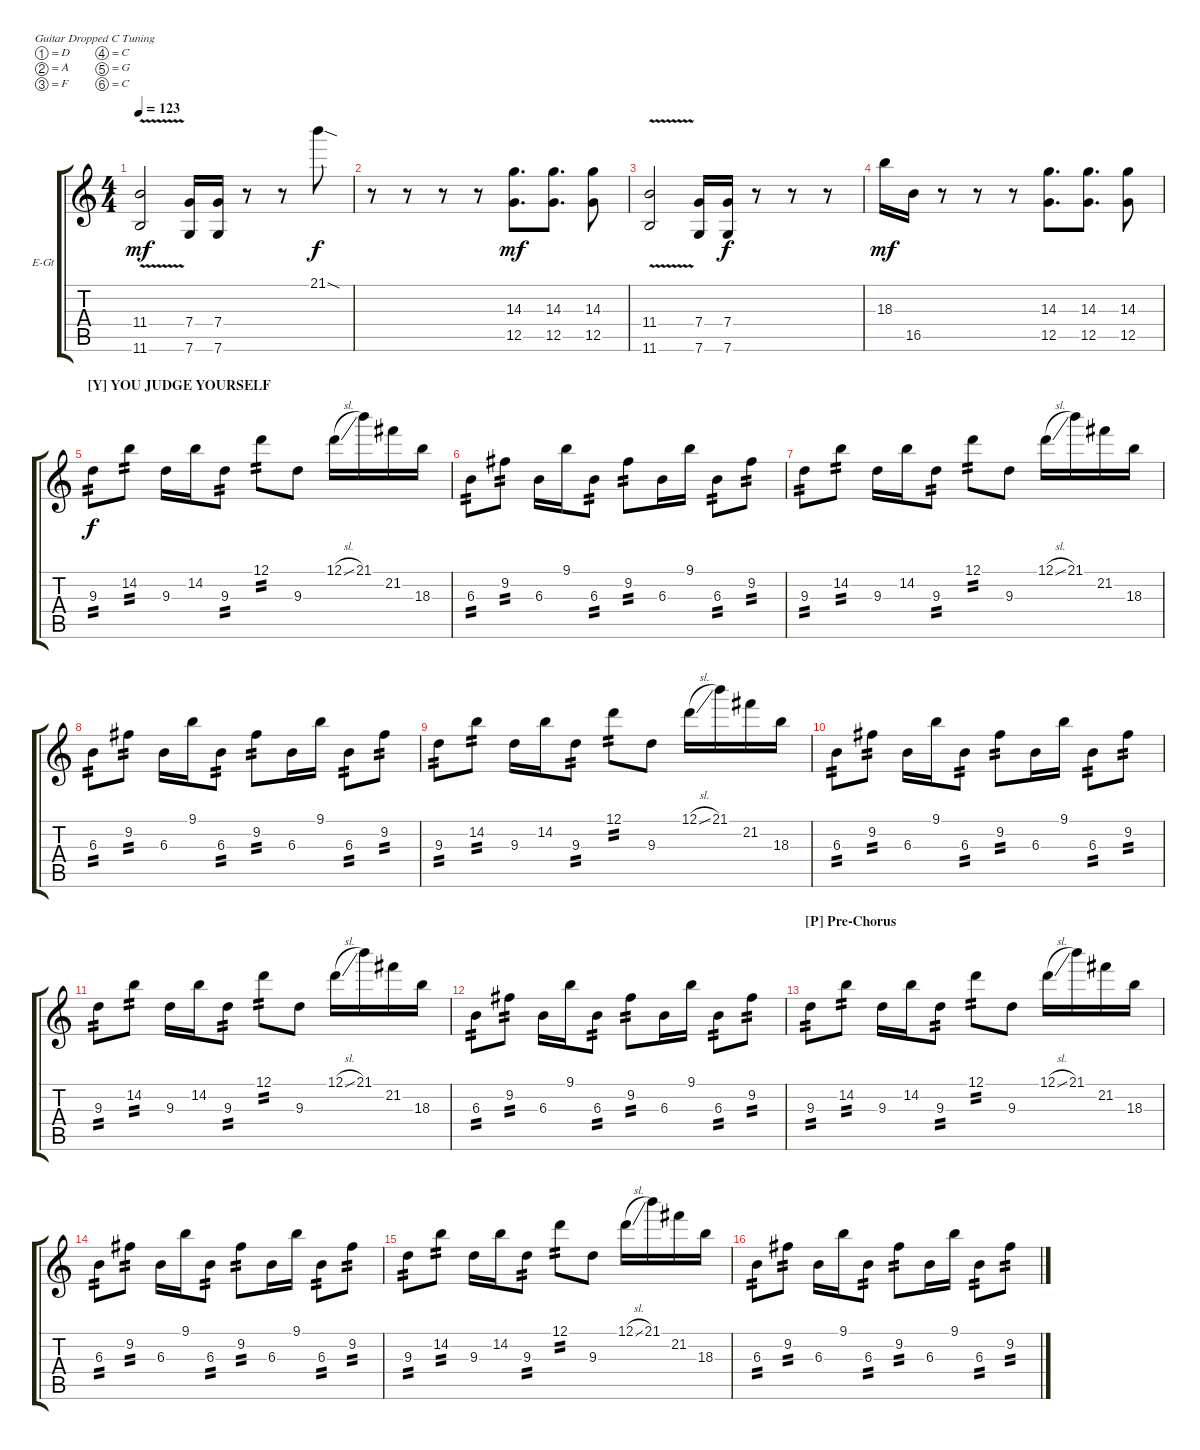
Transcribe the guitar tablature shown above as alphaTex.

\defaultSystemsLayout 4
\bracketExtendMode groupsimilarinstruments
\firstSystemTrackNameOrientation horizontal
\otherSystemsTrackNameOrientation horizontal
\track ("K-Bo" "E-Gt") {instrument distortionguitar}
\staff {score tabs}
\tuning (D4 A3 F3 C3 G2 C2)
\ts (4 4)
\tempo 123
\clef g2
\ks c
(11.6{v} 11.4{v}).2{dy mf} (7.6 7.4).16 (7.6 7.4).16 r.8 r.8 21.1{sod}.8{dy f} |
r.8 r.8 r.8 r.8 (12.5 14.3).8{d dy mf} (14.3 12.5).8{d} (14.3 12.5).8 |
(11.6{v} 11.4{v}).2 (7.6 7.4).16 (7.4 7.6).16{dy f} r.8 r.8 r.8 |
18.3.16{dy mf} 16.5.16 r.8 r.8 r.8 (12.5 14.3).8{d} (14.3 12.5).8{d} (14.3 12.5).8 |
\section ("Y" "YOU JUDGE YOURSELF")
9.3.8{tp 2 dy f} 14.2.8{tp 2} 9.3.16 14.2.16 9.3.8{tp 2} 12.1.8{tp 2} 9.3.8 12.1{sl}.16 21.1.16 21.2.16 18.3.16 |
6.3.8{tp 2} 9.2.8{tp 2} 6.3.16 9.1.16 6.3.8{tp 2} 9.2.8{tp 2} 6.3.16 9.1.16 6.3.8{tp 2} 9.2.8{tp 2} |
9.3.8{tp 2} 14.2.8{tp 2} 9.3.16 14.2.16 9.3.8{tp 2} 12.1.8{tp 2} 9.3.8 12.1{sl}.16 21.1.16 21.2.16 18.3.16 |
6.3.8{tp 2} 9.2.8{tp 2} 6.3.16 9.1.16 6.3.8{tp 2} 9.2.8{tp 2} 6.3.16 9.1.16 6.3.8{tp 2} 9.2.8{tp 2} |
9.3.8{tp 2} 14.2.8{tp 2} 9.3.16 14.2.16 9.3.8{tp 2} 12.1.8{tp 2} 9.3.8 12.1{sl}.16 21.1.16 21.2.16 18.3.16 |
6.3.8{tp 2} 9.2.8{tp 2} 6.3.16 9.1.16 6.3.8{tp 2} 9.2.8{tp 2} 6.3.16 9.1.16 6.3.8{tp 2} 9.2.8{tp 2} |
9.3.8{tp 2} 14.2.8{tp 2} 9.3.16 14.2.16 9.3.8{tp 2} 12.1.8{tp 2} 9.3.8 12.1{sl}.16 21.1.16 21.2.16 18.3.16 |
6.3.8{tp 2} 9.2.8{tp 2} 6.3.16 9.1.16 6.3.8{tp 2} 9.2.8{tp 2} 6.3.16 9.1.16 6.3.8{tp 2} 9.2.8{tp 2} |
\section ("P" "Pre-Chorus")
9.3.8{tp 2} 14.2.8{tp 2} 9.3.16 14.2.16 9.3.8{tp 2} 12.1.8{tp 2} 9.3.8 12.1{sl}.16 21.1.16 21.2.16 18.3.16 |
6.3.8{tp 2} 9.2.8{tp 2} 6.3.16 9.1.16 6.3.8{tp 2} 9.2.8{tp 2} 6.3.16 9.1.16 6.3.8{tp 2} 9.2.8{tp 2} |
9.3.8{tp 2} 14.2.8{tp 2} 9.3.16 14.2.16 9.3.8{tp 2} 12.1.8{tp 2} 9.3.8 12.1{sl}.16 21.1.16 21.2.16 18.3.16 |
6.3.8{tp 2} 9.2.8{tp 2} 6.3.16 9.1.16 6.3.8{tp 2} 9.2.8{tp 2} 6.3.16 9.1.16 6.3.8{tp 2} 9.2.8{tp 2}
